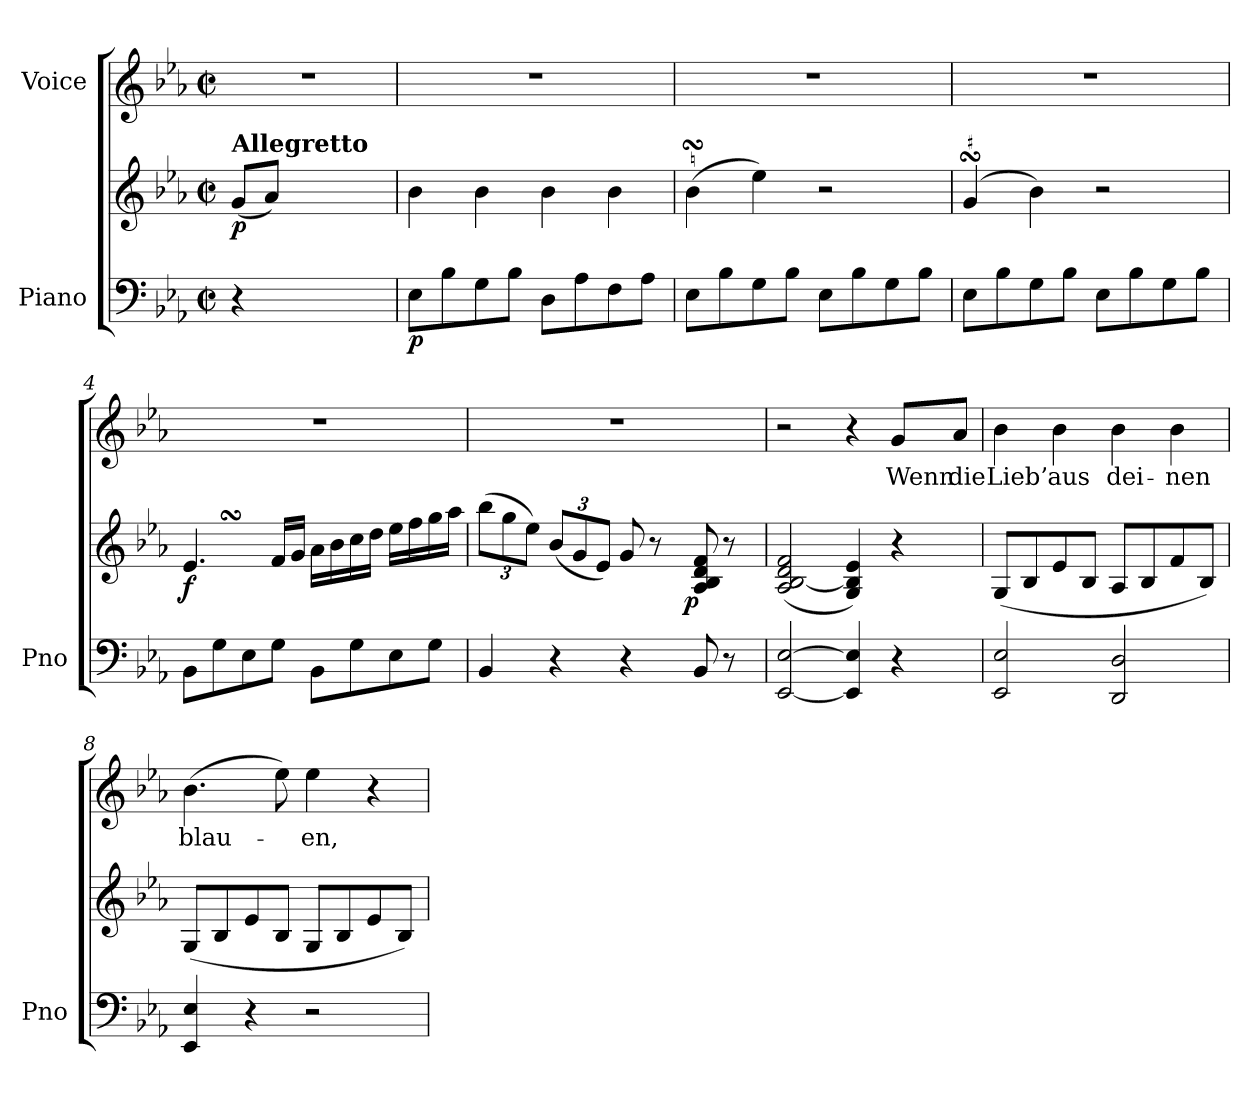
**kern	**kern	**dynam	**kern	**text
*part2	*part2	*part2	*part1	*part1
*staff3	*staff2	*staff2/3	*staff1	*staff1
*I"Piano	*	*	*I"Voice	*
*I'Pno	*	*	*	*
*clefF4	*clefG2	*	*clefG2	*
*k[b-e-a-]	*k[b-e-a-]	*	*k[b-e-a-]	*
*E-:	*E-:	*	*E-:	*
*M2/2	*M2/2	*	*M2/2	*
*met(c|)	*met(c|)	*	*met(c|)	*
=	=	=	=	=
!	!LO:TX:a:B:t=Allegretto	!	!	!
!	!	!LO:DY:b	!	!
4r	(<8g/L	p	1r	.
.	8a-/J)	.	.	.
2.ryy	2.ryy	.	.	.
=1	=1	=1	=1	=1
!	!	!LO:DY:b=2	!	!
8E-\L	4b-\	p	1r	.
8B-\	.	.	.	.
8G\	4b-\	.	.	.
8B-\J	.	.	.	.
8D\L	4b-\	.	.	.
8A-\	.	.	.	.
8F\	4b-\	.	.	.
8A-\J	.	.	.	.
=2	=2	=2	=2	=2
8E-\L	(>4b-sSSs\	.	1r	.
8B-\	.	.	.	.
8G\	4ee-\)	.	.	.
8B-\J	.	.	.	.
8E-\L	2r	.	.	.
8B-\	.	.	.	.
8G\	.	.	.	.
8B-\J	.	.	.	.
=3	=3	=3	=3	=3
!	!LO:TURN:uacc=#	!	!	!
8E-\L	(4gsSSS/	.	1r	.
8B-\	.	.	.	.
8G\	4b-\)	.	.	.
8B-\J	.	.	.	.
8E-\L	2r	.	.	.
8B-\	.	.	.	.
8G\	.	.	.	.
8B-\J	.	.	.	.
=4	=4	=4	=4	=4
!	!	!LO:DY:b	!	!
8BB-\L	4.e-SSs/	f	1r	.
8G\	.	.	.	.
8E-\	.	.	.	.
8G\J	16f/LL	.	.	.
.	16g/JJ	.	.	.
8BB-\L	16a-\LL	.	.	.
.	16b-\	.	.	.
8G\	16cc\	.	.	.
.	16dd\JJ	.	.	.
8E-\	16ee-\LL	.	.	.
.	16ff\	.	.	.
8G\J	16gg\	.	.	.
.	16aa-\JJ	.	.	.
!!LO:LB:g=z
=5	=5	=5	=5	=5
*	*^	*	*	*
4BB-/	(>12bb-\L	3%2ryy	.	1r	.
.	12gg\	.	.	.	.
.	12ee-\J)	.	.	.	.
4r	(<12b-/L	.	.	.	.
.	12g/	.	.	.	.
.	12e-/J)	.	.	.	.
4r	8g/	.	.	.	.
.	8r	.	.	.	.
.	.	24.ryy	.	.	.
!	!	!	!LO:DY:b	!	!
.	.	6ryy	p	.	.
8BB-/	8A-/ 8B-/ 8d/ 8f/	.	.	.	.
8r	8r	.	.	.	.
.	.	12ryy	.	.	.
.	.	48ryy	.	.	.
*	*v	*v	*	*	*
=6	=6	=6	=6	=6
[2EE-/ [2E-/	(<2A-/ [>2B-/ 2d/ 2f/	.	2r	.
4EE-/] 4E-/]	4G/ 4B-/] 4e-/)	.	4r	.
!	!	!	!	!LO:LY:b
4r	4r	.	8g/L	Wenn
!	!	!	!	!LO:LY:b
.	.	.	8a-/J	die
=7	=7	=7	=7	=7
!	!	!	!	!LO:LY:b
2EE-/ 2E-/	(<8G/L	.	4b-\	Lieb’
.	8B-/	.	.	.
!	!	!	!	!LO:LY:b
.	8e-/	.	4b-\	aus
.	8B-/J	.	.	.
!	!	!	!	!LO:LY:b
2DD/ 2D/	8A-/L	.	4b-\	dei-
.	8B-/	.	.	.
!	!	!	!	!LO:LY:b
.	8f/	.	4b-\	-nen
.	8B-/J)	.	.	.
=8	=8	=8	=8	=8
!	!	!	!	!LO:LY:b
4EE-/ 4E-/	(<8G/L	.	(>4.b-\	blau-
.	8B-/	.	.	.
4r	8e-/	.	.	.
.	8B-/J	.	8ee-\)	.
!	!	!	!	!LO:LY:b
2r	8G/L	.	4ee-\	-en,
.	8B-/	.	.	.
.	8e-/	.	4r	.
.	8B-/J)	.	.	.
=	=	=	=	=
*-	*-	*-	*-	*-
